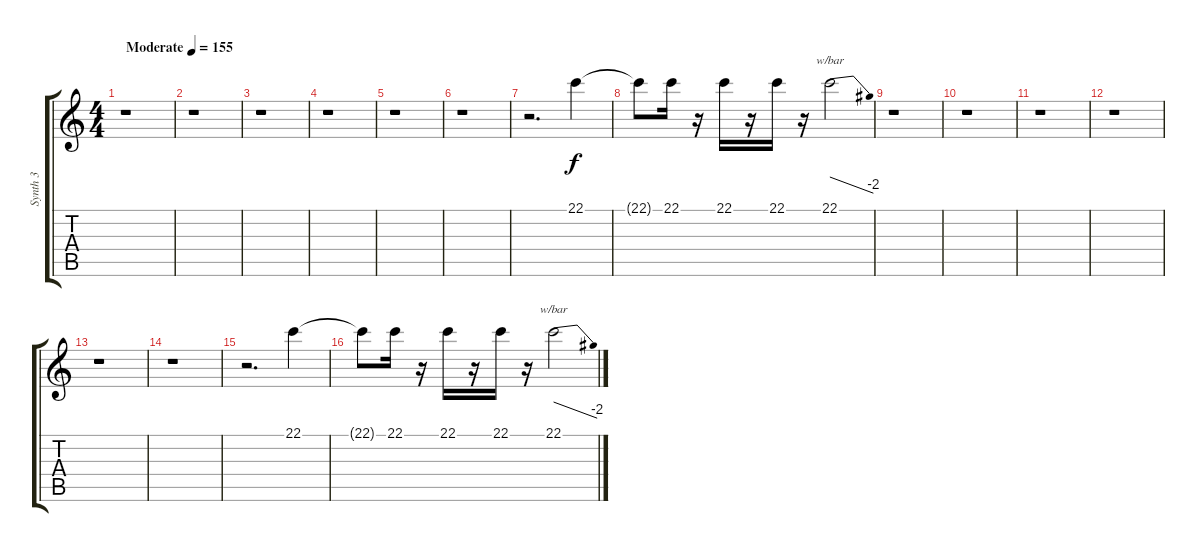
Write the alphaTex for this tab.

\track ("Synth 3" "Synth 3") {instrument lead2sawtooth}
\staff {score tabs}
\tuning (D4 A3 F3 C3 G2 C2) {hide}
\ts (4 4)
\tempo (155 "Moderate")
\clef g2
\ks c
r.1{dy f instrument lead2sawtooth} |
r.1 |
r.1 |
r.1 |
r.1 |
r.1 |
r.2{d} 22.1.4 |
22.1{t}.8 22.1.16 r.16 22.1.16 r.16 22.1.16 r.16 22.1.2{tbe (dive default 0 0 60 -8)} |
r.1 |
r.1 |
r.1 |
r.1 |
r.1 |
r.1 |
r.2{d} 22.1.4 |
22.1{t}.8 22.1.16 r.16 22.1.16 r.16 22.1.16 r.16 22.1.2{tbe (dive default 0 0 60 -8)}
